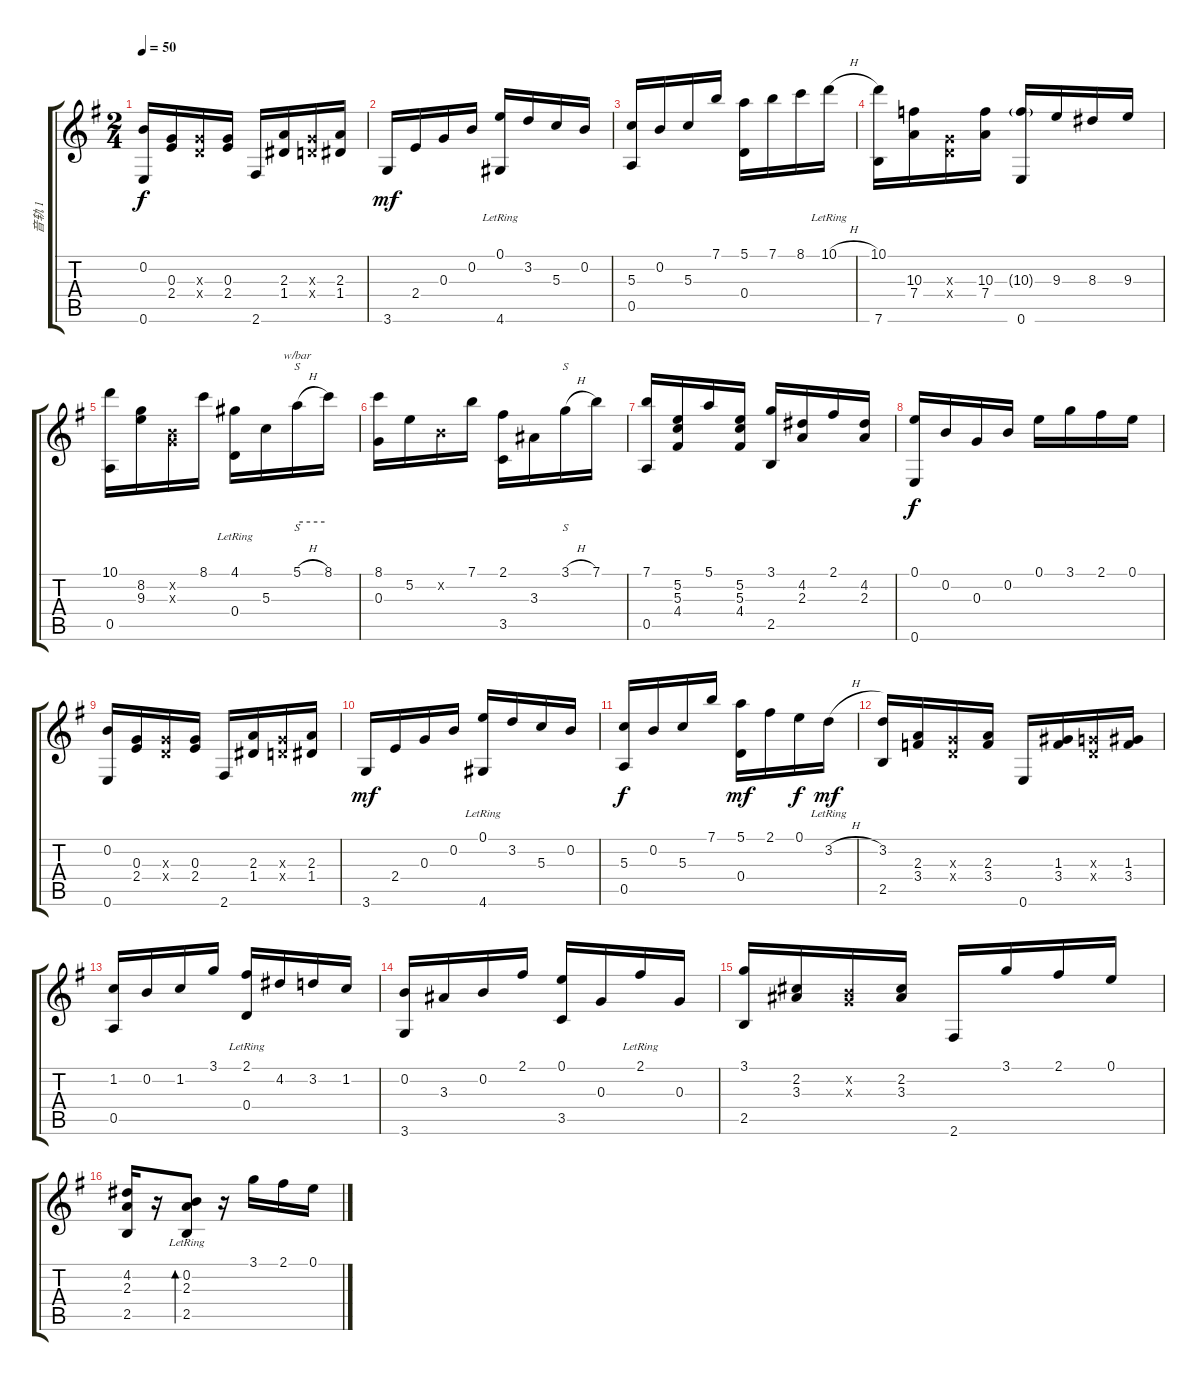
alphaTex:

\track ("音轨 1" "音轨 1") {instrument acousticguitarsteel}
\staff {score tabs}
\tuning (E4 B3 G3 D3 A2 E2) {hide}
\ts (2 4)
\tempo 50
\clef g2
\ks g
(0.2 0.6).16{dy f} (0.3 2.4).16 (0.3{x} 0.4{x}).16 (0.3 2.4).16 2.6.16 (2.3 1.4).16 (0.3{x} 0.4{x}).16 (2.3 1.4).16 |
3.6.16{dy mf} 2.4.16 0.3.16 0.2.16 (0.1{lr} 4.6{lr}).16 3.2.16 5.3.16 0.2.16 |
(5.3 0.5).16 0.2.16 5.3.16 7.1.16 (5.1 0.4).16 7.1.16 8.1.16 10.1{h lr}.16 |
(10.1 7.6).16 (10.3 7.4).16 (0.3{x} 0.4{x}).16 (10.3 7.4).16 (10.3{g} 0.6).16 9.3.16 8.3.16 9.3.16 |
(10.1 0.5).16 (8.2 9.3).16 (0.2{x} 0.3{x}).16 8.1.16 (4.1{lr} 0.4).16 5.3.16 5.1{h}.16{s tbe (hold default 0 0 60 0)} 8.1.16 |
(8.1 0.3).16 5.2.16 0.2{x}.16 7.1.16 (2.1 3.5).16 3.3.16 3.1{h}.16{s} 7.1.16 |
(7.1 0.5).16 (5.2 5.3 4.4).16 5.1.16 (5.2 5.3 4.4).16 (3.1 2.5).16 (4.2 2.3).16 2.1.16 (4.2 2.3).16 |
(0.1 0.6).16{dy f} 0.2.16 0.3.16 0.2.16 0.1.16 3.1.16 2.1.16 0.1.16 |
(0.2 0.6).16 (0.3 2.4).16 (0.3{x} 0.4{x}).16 (0.3 2.4).16 2.6.16 (2.3 1.4).16 (0.3{x} 0.4{x}).16 (2.3 1.4).16 |
3.6.16{dy mf} 2.4.16 0.3.16 0.2.16 (0.1{lr} 4.6{lr}).16 3.2.16 5.3.16 0.2.16 |
(5.3 0.5).16{dy f} 0.2.16 5.3.16 7.1.16 (5.1 0.4).16{dy mf} 2.1.16 0.1.16{dy f} 3.2{h lr}.16{dy mf} |
(3.2 2.5).16 (2.3 3.4).16 (0.3{x} 0.4{x}).16 (2.3 3.4).16 0.6.16 (1.3 3.4).16 (0.3{x} 0.4{x}).16 (1.3 3.4).16 |
(1.2 0.5).16 0.2.16 1.2.16 3.1.16 (2.1{lr} 0.4).16 4.2.16 3.2.16 1.2.16 |
(0.2 3.6).16 3.3.16 0.2.16 2.1.16 (0.1 3.5).16 0.3.16 2.1{lr}.16 0.3.16 |
(3.1 2.5).16 (2.2 3.3).16 (0.2{x} 0.3{x}).16 (2.2 3.3).16 2.6.16 3.1.16 2.1.16 0.1.16 |
(4.2 2.3 2.5).16 r.16 (0.2{lr} 2.3 2.5).8{bd 480} r.16 3.1.16 2.1.16 0.1.16
